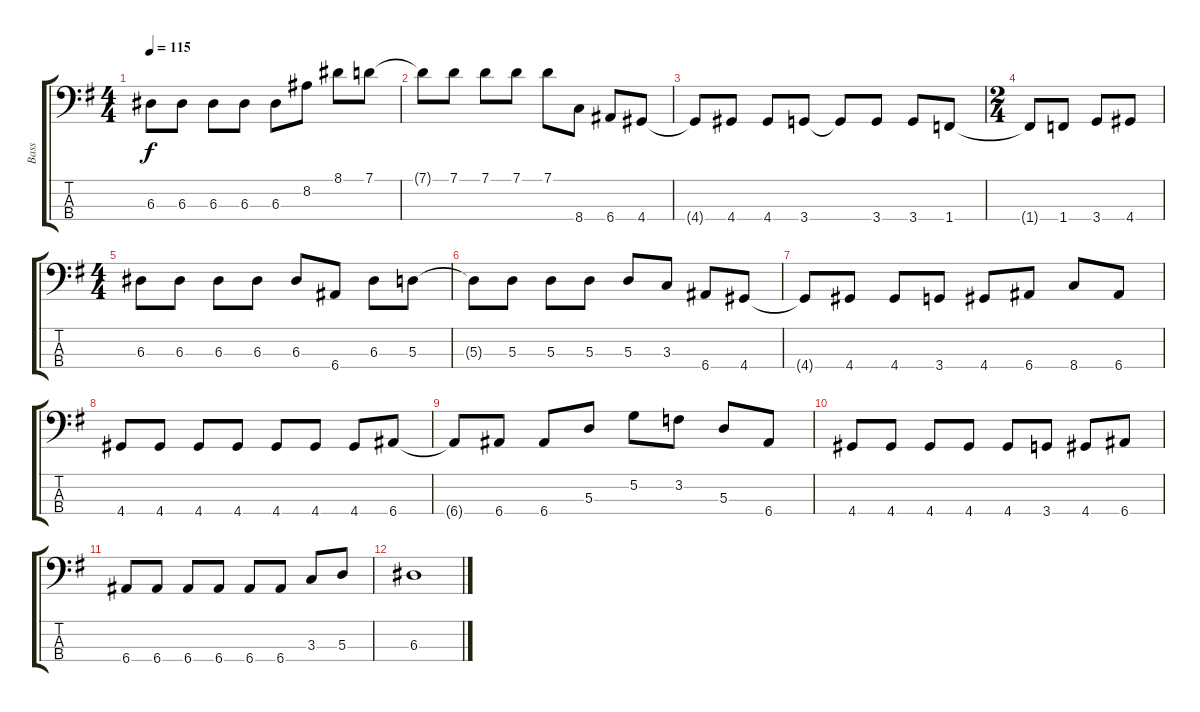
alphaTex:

\track ("Bass" "Bass") {instrument electricbassfinger}
\staff {score tabs}
\tuning (G2 D2 A1 E1) {hide}
\ts (4 4)
\tempo 115
\clef f4
\ks g
6.3{t}.8{dy f} 6.3.8 6.3.8 6.3.8 6.3.8 8.2.8 8.1.8 7.1.8 |
7.1{t}.8 7.1.8 7.1.8 7.1.8 7.1.8 8.4.8 6.4.8 4.4.8 |
4.4{t}.8 4.4.8 4.4.8 3.4.8 3.4{t}.8 3.4.8 3.4.8 1.4.8 |
\ts (2 4)
1.4{t}.8 1.4.8 3.4.8 4.4.8 |
\ts (4 4)
6.3.8 6.3.8 6.3.8 6.3.8 6.3.8 6.4.8 6.3.8 5.3.8 |
5.3{t}.8 5.3.8 5.3.8 5.3.8 5.3.8 3.3.8 6.4.8 4.4.8 |
4.4{t}.8 4.4.8 4.4.8 3.4.8 4.4.8 6.4.8 8.4.8 6.4.8 |
4.4.8 4.4.8 4.4.8 4.4.8 4.4.8 4.4.8 4.4.8 6.4.8 |
6.4{t}.8 6.4.8 6.4.8 5.3.8 5.2.8 3.2.8 5.3.8 6.4.8 |
4.4.8 4.4.8 4.4.8 4.4.8 4.4.8 3.4.8 4.4.8 6.4.8 |
6.4.8 6.4.8 6.4.8 6.4.8 6.4.8 6.4.8 3.3.8 5.3.8 |
6.3.1
